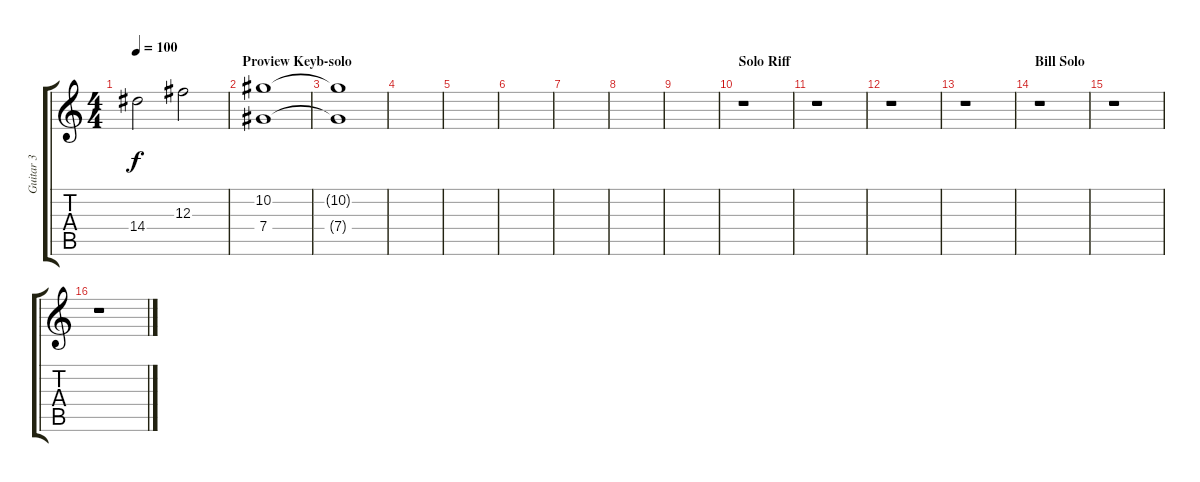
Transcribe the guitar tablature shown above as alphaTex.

\track ("Guitar 3" "Guitar 3") {instrument distortionguitar}
\staff {score tabs}
\tuning (Eb4 Bb3 Gb3 Db3 Ab2 Eb2) {hide}
\ts (4 4)
\tempo 100
\clef g2
\ks c
14.4.2{dy f} 12.3.2 |
\section ("" "Proview Keyb-solo")
(10.2 7.4).1 |
(10.2{t} 7.4{t}).1 |
|
|
|
|
|
|
\section ("" "Solo Riff")
r.1 |
r.1 |
r.1 |
r.1 |
\section ("" "Bill Solo")
r.1 |
r.1 |
r.1
